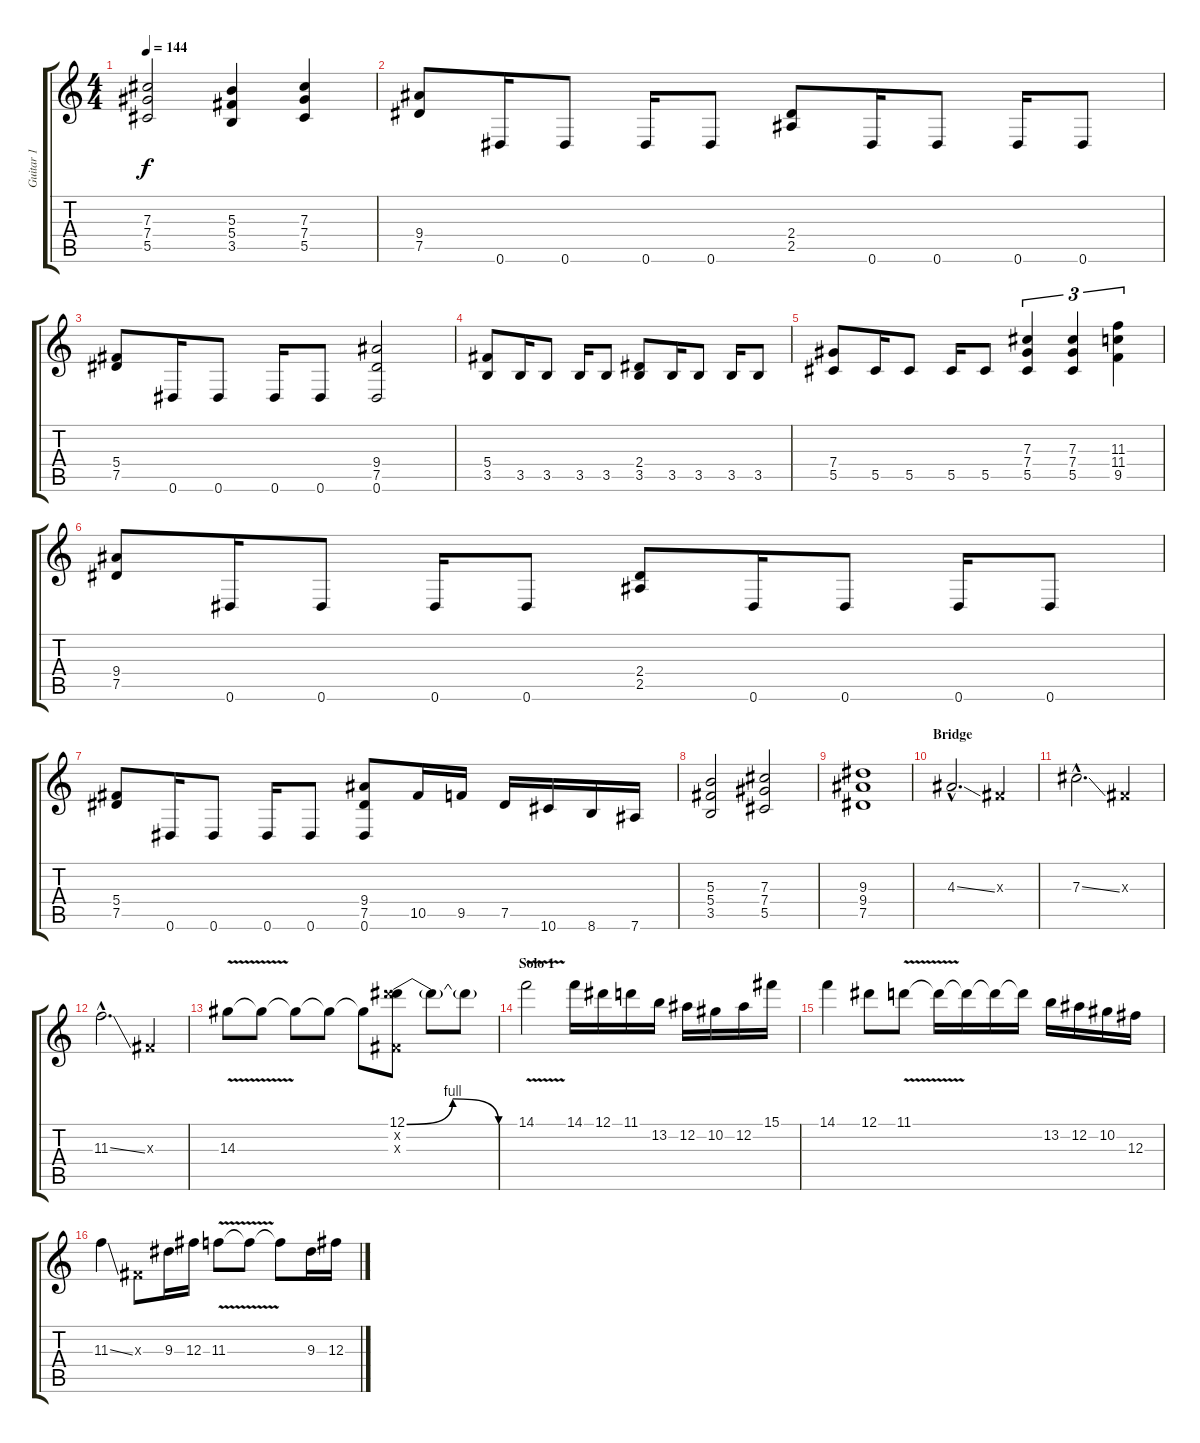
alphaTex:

\track ("Guitar 1" "Guitar 1") {instrument distortionguitar}
\staff {score tabs}
\tuning (Eb4 Bb3 Gb3 Db3 Ab2 Eb2) {hide}
\ts (4 4)
\tempo 144
\clef g2
\ks c
(7.3 7.4 5.5).2{dy f} (5.3 5.4 3.5).4 (7.3 7.4 5.5).4 |
(9.4 7.5).8 0.6.16 0.6.8 0.6.16 0.6.8 (2.4 2.5).8 0.6.16 0.6.8 0.6.16 0.6.8 |
(5.4 7.5).8 0.6.16 0.6.8 0.6.16 0.6.8 (9.4 7.5 0.6).2 |
(5.4 3.5).8 3.5.16 3.5.8 3.5.16 3.5.8 (2.4 3.5).8 3.5.16 3.5.8 3.5.16 3.5.8 |
(7.4 5.5).8 5.5.16 5.5.8 5.5.16 5.5.8 (7.3 7.4 5.5).4{tu (3 2)} (7.3 7.4 5.5).4{tu (3 2)} (11.3 11.4 9.5).4{tu (3 2)} |
(9.4 7.5).8 0.6.16 0.6.8 0.6.16 0.6.8 (2.4 2.5).8 0.6.16 0.6.8 0.6.16 0.6.8 |
(5.4 7.5).8 0.6.16 0.6.8 0.6.16 0.6.8 (9.4 7.5 0.6).8 10.5.16 9.5.16 7.5.16 10.6.16 8.6.16 7.6.16 |
(5.3 5.4 3.5).2 (7.3 7.4 5.5).2 |
(9.3 9.4 7.5).1 |
\section ("" "Bridge")
4.3{ss hac}.2{d} 0.3{x}.4 |
7.3{ss hac}.2{d} 0.3{x}.4 |
11.3{ss hac}.2{d} 0.3{x}.4 |
14.3{v}.8 14.3{t}.8 14.3{t}.8 14.3{t}.8 14.3{t}.8 (12.1{be (bendrelease 0 0 15 4 45 4 60 0)} 17.2{x} 0.3{x}).8{volume 14} 12.1{t}.8 12.1{t}.8 |
\section ("" "Solo 1")
14.1{v}.2 14.1.16 12.1.16 11.1.16 13.2.16 12.2.16 10.2.16 12.2.16 15.1.16 |
14.1.4 12.1.8 11.1{v}.8 11.1{t}.16 11.1{t}.16 11.1{t}.16 11.1{t}.16 13.2.16 12.2.16 10.2.16 12.3.16 |
11.3{ss}.4 0.3{x}.8 9.3.16 12.3.16 11.3{v}.8 11.3{t}.8 11.3{t}.8 9.3.16 12.3.16
